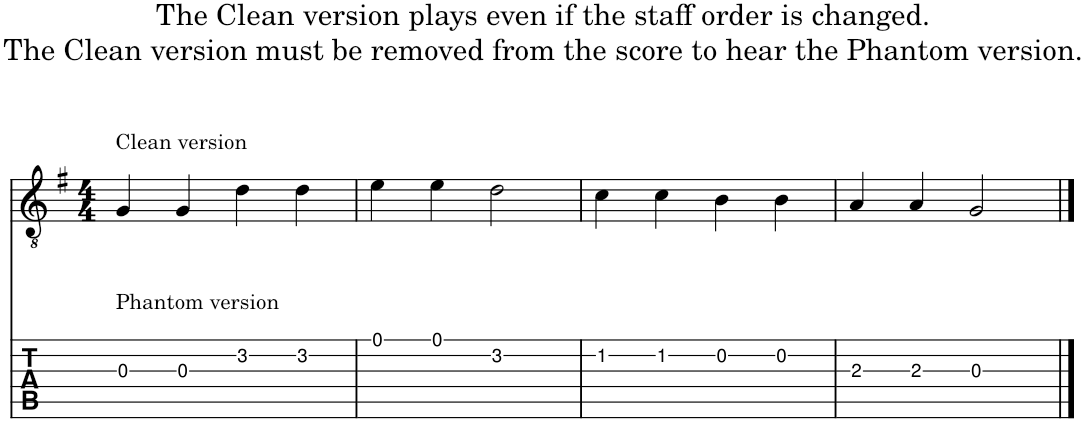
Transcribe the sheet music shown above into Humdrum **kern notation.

**kern	**kern
*part1	*part1
*staff2	*staff1
*I"Classical Guitar	*
*I'Guit.	*
*stria6	*
*	*clefGv2
*k[f#]	*k[f#]
*M4/4	*M4/4
=1	=1
!	!LO:TX:a:t=Clean version
!LO:TX:a:t=Phantom version	!
4G	4G/
4G	4G/
4d	4d\
4d	4d\
=2	=2
4e	4e\
4e	4e\
2d	2d\
=3	=3
4c	4c\
4c	4c\
4B	4B\
4B	4B\
=4	=4
4A	4A/
4A	4A/
2G	2G/
==	==
*-	*-
